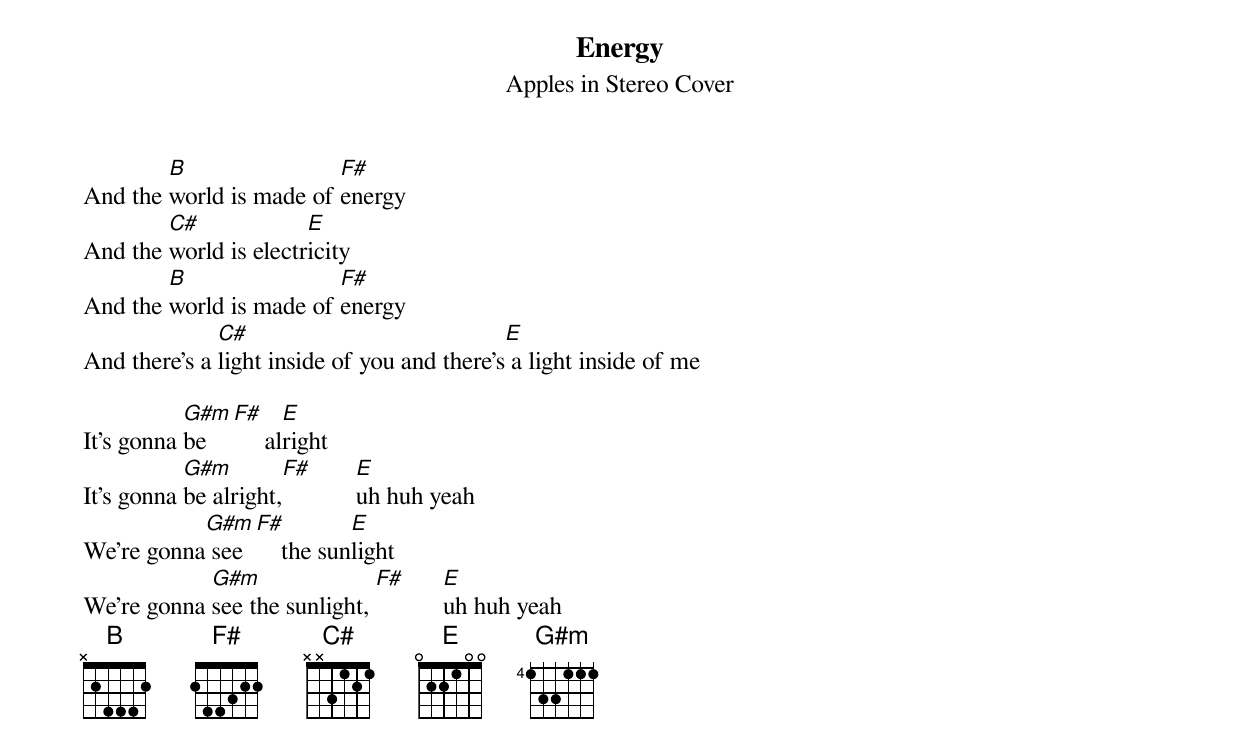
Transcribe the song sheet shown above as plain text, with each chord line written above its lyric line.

Energy
Apples in Stereo Cover

        B                F#
And the world is made of energy
        C#             E
And the world is electricity
        B                F#
And the world is made of energy
              C#                             E
And there's a light inside of you and there's a light inside of me

           G#m   F#     E
It's gonna be         alright
           G#m        F#     E
It's gonna be alright,       uh huh yeah
           G#m   F#         E
We're gonna see      the sunlight
            G#m               F#    E
We're gonna see the sunlight,       uh huh yeah
